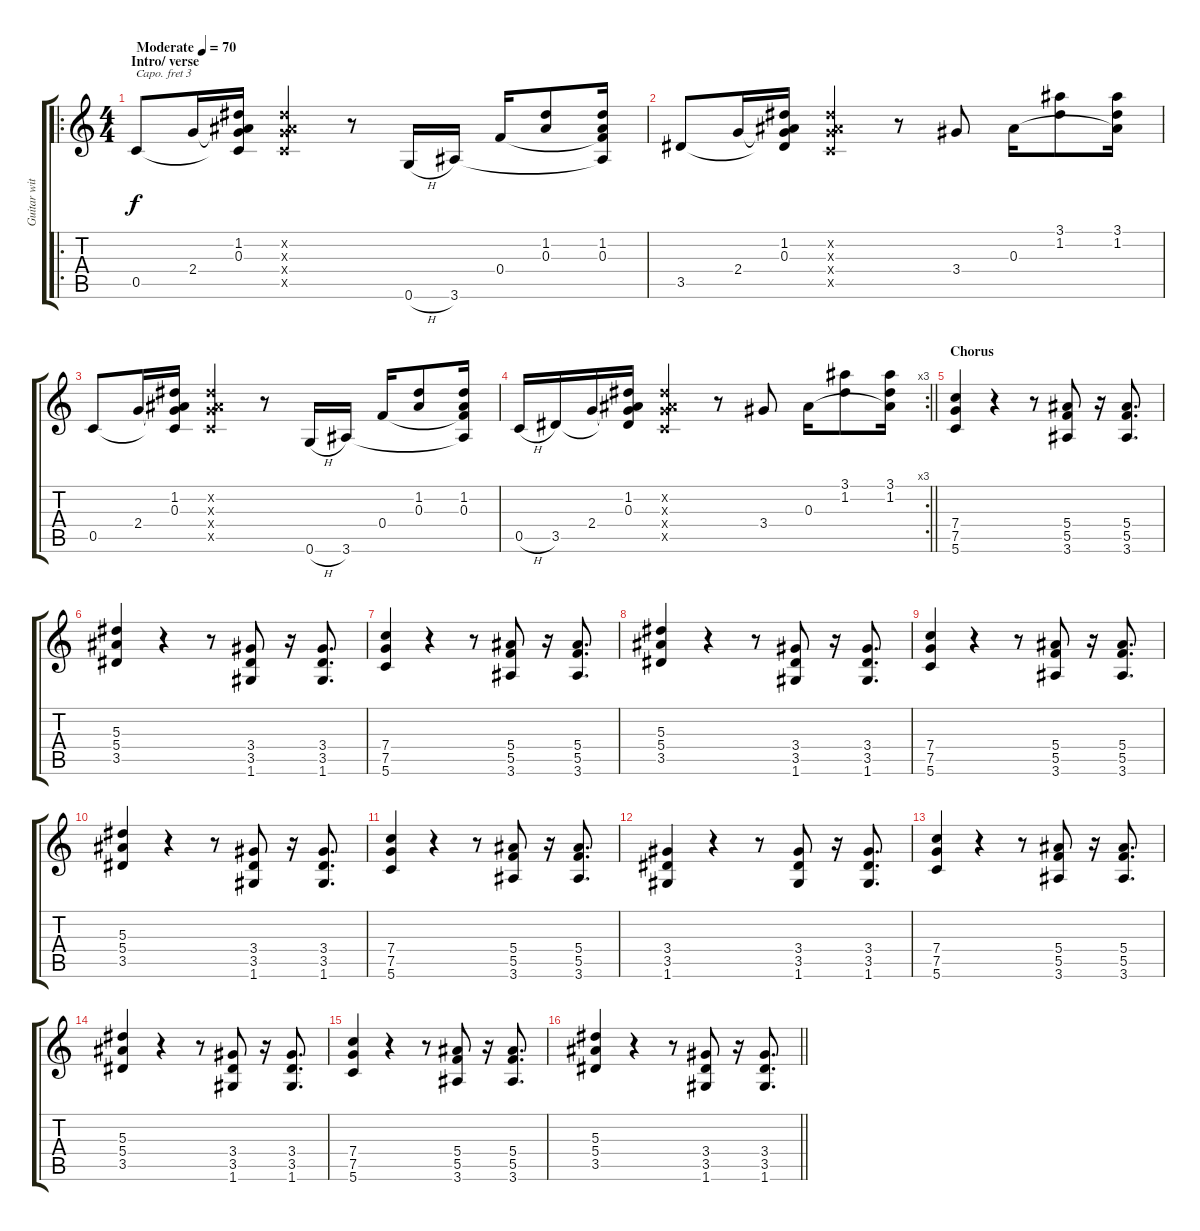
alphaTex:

\track ("Guitar with capo" "Guitar wit") {instrument acousticguitarsteel}
\staff {score tabs}
\capo 3
\tuning (E4 B3 G3 D3 A2 E2) {hide}
\ro
\ts (4 4)
\section ("" "Intro/ verse")
\tempo (70 "Moderate")
\tempo 105
\tempo (70 "Moderate")
\clef g2
\ks c
0.5.8{dy f instrument acousticguitarsteel} 2.4.16 (1.2 0.3 2.4{t} 0.5{t}).16 (1.2{x} 0.3{x} 2.4{x} 0.5{x}).4 r.8 0.6{h}.16 3.6.16 0.4.16 (1.2 0.3).8 (1.2 0.3 0.4{t} 3.6{t}).16 |
3.5.8 2.4.16 (1.2 0.3 2.4{t} 3.5{t}).16 (1.2{x} 0.3{x} 2.4{x} 0.5{x}).4 r.8 3.4.8 0.3.16 (3.1 1.2).8 (3.1 1.2 0.3{t}).16 |
0.5.8 2.4.16 (1.2 0.3 2.4{t} 0.5{t}).16 (1.2{x} 0.3{x} 2.4{x} 0.5{x}).4 r.8 0.6{h}.16 3.6.16 0.4.16 (1.2 0.3).8 (1.2 0.3 0.4{t} 3.6{t}).16 |
\rc 3
\barLineRight lightlight
0.5{h}.16 3.5.16 2.4.16 (1.2 0.3 2.4{t} 3.5{t}).16 (1.2{x} 0.3{x} 2.4{x} 0.5{x}).4 r.8 3.4.8 0.3.16 (3.1 1.2).8 (3.1 1.2 0.3{t}).16 |
\section ("" "Chorus")
(7.4 7.5 5.6).4 r.4 r.8 (5.4 5.5 3.6).8 r.16 (5.4 5.5 3.6).8{d} |
(5.3 5.4 3.5).4 r.4 r.8 (3.4 3.5 1.6).8 r.16 (3.4 3.5 1.6).8{d} |
(7.4 7.5 5.6).4 r.4 r.8 (5.4 5.5 3.6).8 r.16 (5.4 5.5 3.6).8{d} |
(5.3 5.4 3.5).4 r.4 r.8 (3.4 3.5 1.6).8 r.16 (3.4 3.5 1.6).8{d} |
(7.4 7.5 5.6).4 r.4 r.8 (5.4 5.5 3.6).8 r.16 (5.4 5.5 3.6).8{d} |
(5.3 5.4 3.5).4 r.4 r.8 (3.4 3.5 1.6).8 r.16 (3.4 3.5 1.6).8{d} |
(7.4 7.5 5.6).4 r.4 r.8 (5.4 5.5 3.6).8 r.16 (5.4 5.5 3.6).8{d} |
(3.4 3.5 1.6).4 r.4 r.8 (3.4 3.5 1.6).8 r.16 (3.4 3.5 1.6).8{d} |
(7.4 7.5 5.6).4 r.4 r.8 (5.4 5.5 3.6).8 r.16 (5.4 5.5 3.6).8{d} |
(5.3 5.4 3.5).4 r.4 r.8 (3.4 3.5 1.6).8 r.16 (3.4 3.5 1.6).8{d} |
(7.4 7.5 5.6).4 r.4 r.8 (5.4 5.5 3.6).8 r.16 (5.4 5.5 3.6).8{d} |
\barLineRight lightlight
(5.3 5.4 3.5).4 r.4 r.8 (3.4 3.5 1.6).8 r.16 (3.4 3.5 1.6).8{d}
